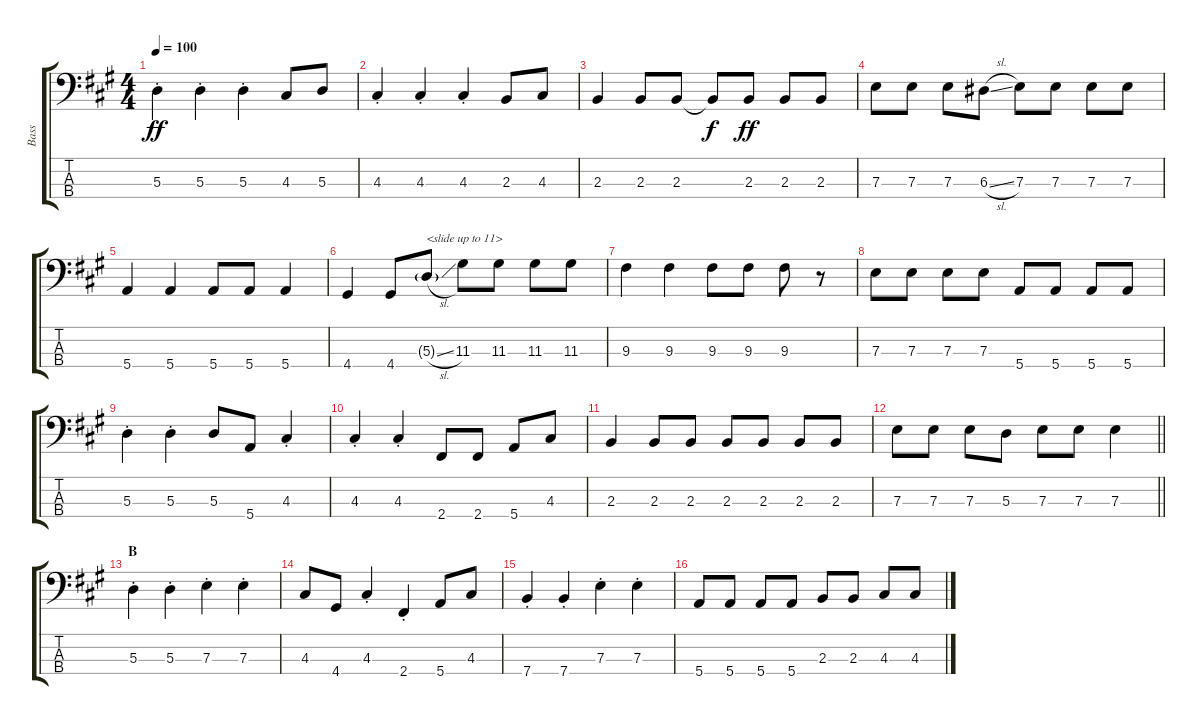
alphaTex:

\track ("Bass" "Bass") {instrument electricbasspick}
\staff {score tabs}
\tuning (G2 D2 A1 E1) {hide}
\ts (4 4)
\tempo 100
\clef f4
\ks a
5.3{st}.4{dy ff} 5.3{st}.4 5.3{st}.4 4.3.8 5.3.8 |
4.3{st}.4 4.3{st}.4 4.3{st}.4 2.3.8 4.3.8 |
2.3.4 2.3.8 2.3.8 2.3{t}.8{dy f} 2.3.8{dy ff} 2.3.8 2.3.8 |
7.3.8 7.3.8 7.3.8 6.3{sl}.8 7.3.8 7.3.8 7.3.8 7.3.8 |
5.4.4 5.4.4 5.4.8 5.4.8 5.4.4 |
4.4.4 4.4.8 5.3{sl g}.8{txt "<slide up to 11>"} 11.3.8 11.3.8 11.3.8 11.3.8 |
9.3.4 9.3.4 9.3.8 9.3.8 9.3.8 r.8 |
7.3.8 7.3.8 7.3.8 7.3.8 5.4.8 5.4.8 5.4.8 5.4.8 |
5.3{st}.4 5.3{st}.4 5.3.8 5.4.8 4.3{st}.4 |
4.3{st}.4 4.3{st}.4 2.4.8 2.4.8 5.4.8 4.3.8 |
2.3.4 2.3.8 2.3.8 2.3.8 2.3.8 2.3.8 2.3.8 |
\barLineRight lightlight
7.3.8 7.3.8 7.3.8 5.3.8 7.3.8 7.3.8 7.3.4 |
\section ("" "B")
5.3{st}.4 5.3{st}.4 7.3{st}.4 7.3{st}.4 |
4.3.8 4.4.8 4.3{st}.4 2.4{st}.4 5.4.8 4.3.8 |
7.4{st}.4 7.4{st}.4 7.3{st}.4 7.3{st}.4 |
5.4.8 5.4.8 5.4.8 5.4.8 2.3.8 2.3.8 4.3.8 4.3.8
